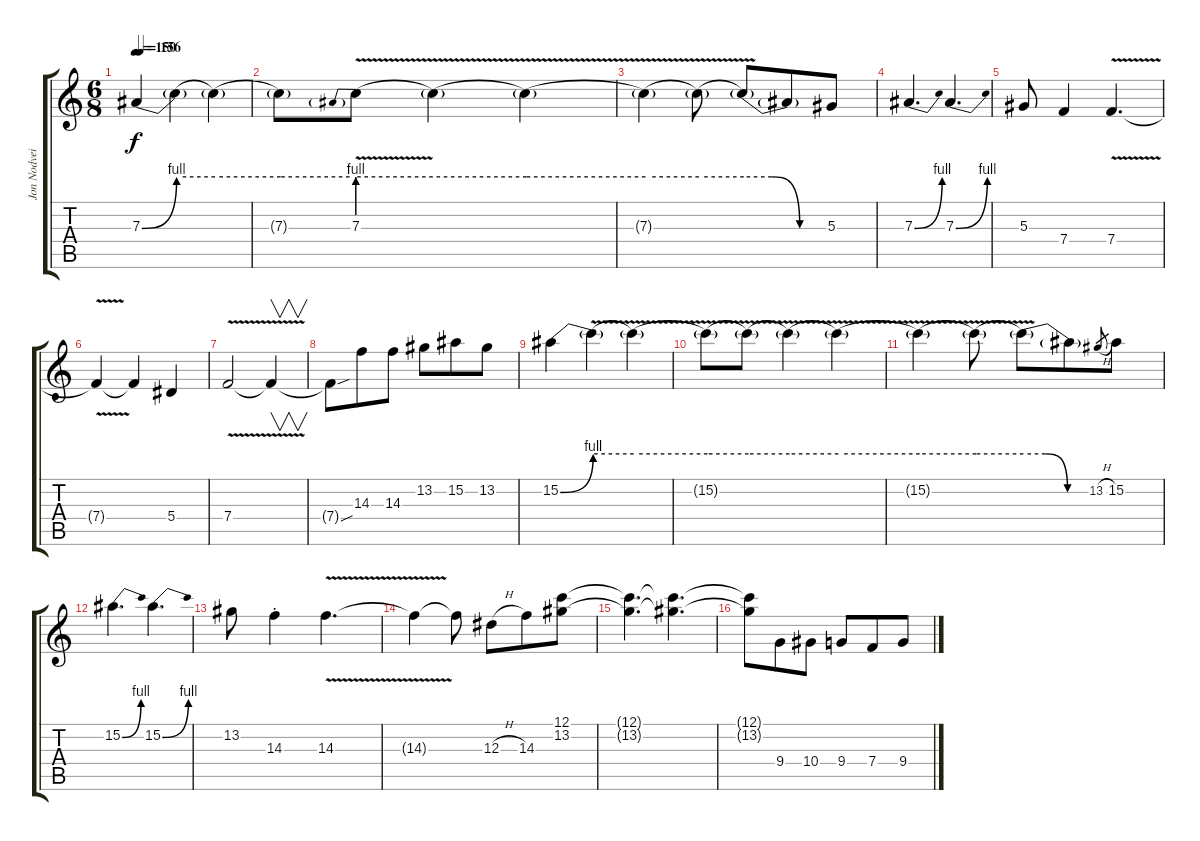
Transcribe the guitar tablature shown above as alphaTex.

\track ("Jon Nodveidt (Lead)" "Jon Nodvei") {instrument distortionguitar}
\staff {score tabs}
\tuning (C4 G3 Eb3 Bb2 F2 C2) {hide}
\ts (6 8)
\tempo 150
\tempo (156 0.041666666666666664)
\clef g2
\ks c
7.3{be (bend 0 0 60 4)}.4{dy f} 7.3{be (hold 0 4 60 4) t}.4 7.3{be (hold 0 4 60 4) t}.4 |
7.3{be (hold 0 4 60 4) t}.8 7.3{be (prebend 0 4 60 4) v}.8 7.3{be (hold 0 4 60 4) v t}.4 7.3{be (hold 0 4 60 4) v t}.4 |
7.3{be (hold 0 4 60 4) v t}.4 7.3{be (hold 0 4 60 4) v t}.8 7.3{be (custom 0 4 20 4 40 0 60 0) t}.8 7.3{t}.8 5.3.8 |
7.3{be (bend 0 0 60 4)}.4{d} 7.3{be (bend 0 0 60 4)}.4{d} |
5.3.8 7.4.4 7.4{v}.4{d} |
7.4{t}.4 7.4{t}.4 5.4.4 |
7.4{v}.2 7.4{t}.4{v} |
7.4{sou t}.8 14.3.8 14.3.8 13.2.8 15.2.8 13.2.8 |
15.2{be (bend 0 0 60 4)}.4 15.2{be (hold 0 4 60 4) v t}.4 15.2{be (hold 0 4 60 4) t}.4 |
15.2{be (hold 0 4 60 4) v t}.8 15.2{be (hold 0 4 60 4) v t}.8 15.2{be (hold 0 4 60 4) v t}.4 15.2{be (hold 0 4 60 4) v t}.4 |
15.2{be (hold 0 4 60 4) v t}.4 15.2{be (hold 0 4 60 4) v t}.8 15.2{be (custom 0 4 20 4 40 0 60 0) t}.8 15.2{t}.8 13.2{h}.8{gr} 15.2.8 |
15.2{be (bend 0 0 60 4)}.4{d} 15.2{be (bend 0 0 60 4)}.4{d} |
13.2.8 14.3{st}.4 14.3{v}.4{d} |
14.3{t}.4 14.3{t}.8 12.3{h}.8 14.3.8 (12.1 13.2).8 |
(12.1{t} 13.2{t}).4{d} (12.1{t} 13.2{t}).4{d} |
(12.1{t} 13.2{t}).8 9.4.8 10.4.8 9.4.8 7.4.8 9.4.8
